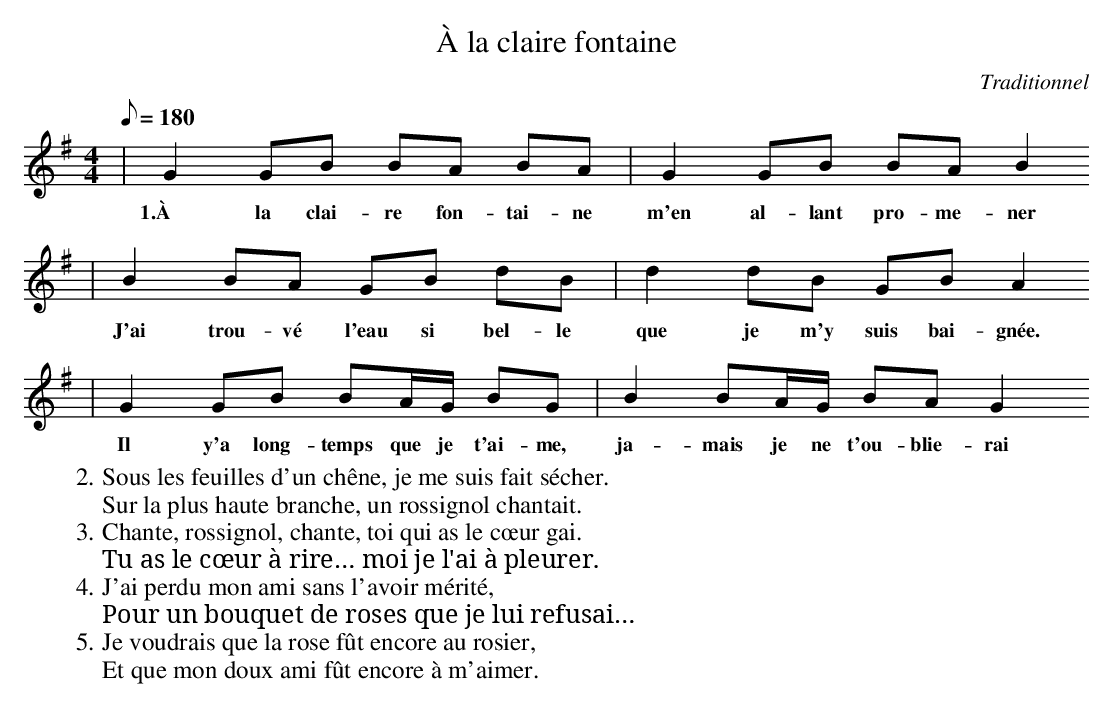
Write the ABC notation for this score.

X:1
T:À la claire fontaine
C:Traditionnel
M:4/4
L: 1/8
K:G
Q:1/8=180
| G2 GB BA BA | G2 GB BA B2
w: 1.À la clai-re fon-tai-ne m'en al-lant pro-me-ner
| B2 BA GB dB | d2 dB GB A2
w: J'ai trou-vé l'eau si bel-le que je m'y suis bai-gnée.
| G2 GB BA/2G/2 BG | B2 BA/2G/2 BA G2
w: Il y'a long-temps que je t'ai-me, ja-mais je ne t'ou-blie-rai
W:2. Sous les feuilles d'un chêne, je me suis fait sécher.
W:Sur la plus haute branche, un rossignol chantait.
W:3. Chante, rossignol, chante, toi qui as le cœur gai.
W:Tu as le cœur à rire… moi je l'ai à pleurer.
W:4. J'ai perdu mon ami sans l'avoir mérité,
W: Pour un bouquet de roses que je lui refusai…
W:5. Je voudrais que la rose fût encore au rosier,
W:Et que mon doux ami fût encore à m'aimer.
